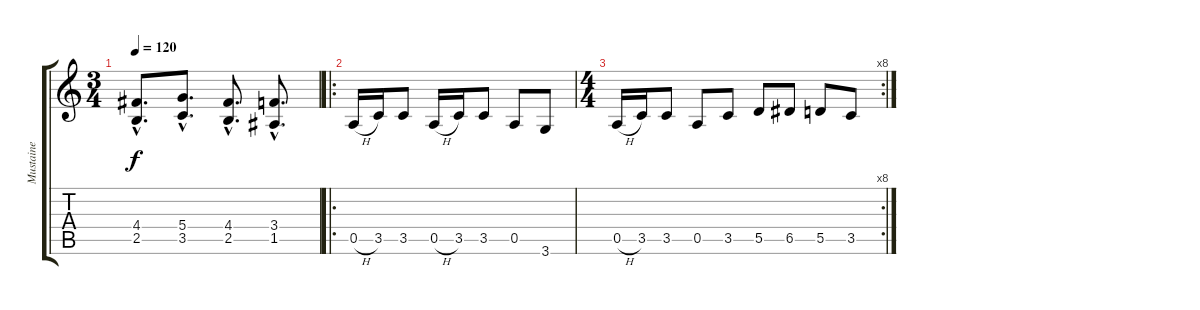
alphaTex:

\track ("Mustaine" "Mustaine") {instrument distortionguitar}
\staff {score tabs}
\tuning (E4 B3 G3 D3 A2 E2) {hide}
\ts (3 4)
\tempo 120
\clef g2
\ks c
(4.4{hac} 2.5{hac}).8{d dy f} (5.4{hac} 3.5{hac}).8{d} (4.4{hac} 2.5{hac}).8{d} (3.4{hac} 1.5{hac}).8{d} |
\ro
0.5{h}.16 3.5.16 3.5.8 0.5{h}.16 3.5.16 3.5.8 0.5.8 3.6.8 |
\rc 8
\ts (4 4)
0.5{h}.16{txt ""} 3.5.16 3.5.8 0.5.8 3.5.8 5.5.8 6.5.8 5.5.8 3.5.8
